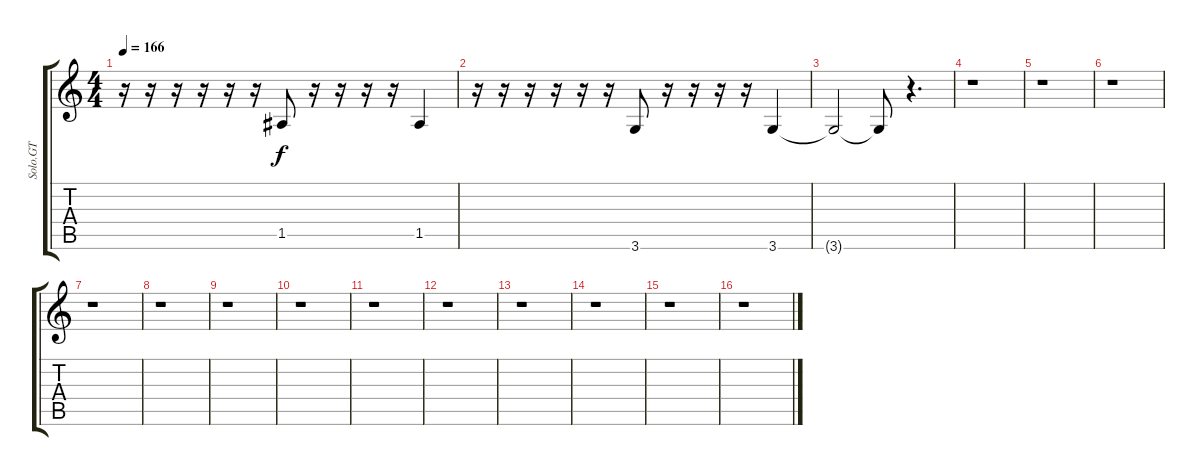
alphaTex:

\track ("Solo.GT" "Solo.GT") {instrument overdrivenguitar}
\staff {score tabs}
\tuning (E4 B3 G3 D3 A2 E2) {hide}
\ts (4 4)
\tempo 166
\clef g2
\ks c
r.16{dy f} r.16 r.16 r.16 r.16 r.16 1.5.8 r.16 r.16 r.16 r.16 1.5.4 |
r.16 r.16 r.16 r.16 r.16 r.16 3.6.8 r.16 r.16 r.16 r.16 3.6.4 |
3.6{t}.2 3.6{t}.8 r.4{d} |
r.1 |
r.1 |
r.1 |
r.1 |
r.1 |
r.1 |
r.1 |
r.1 |
r.1 |
r.1 |
r.1 |
r.1 |
r.1
